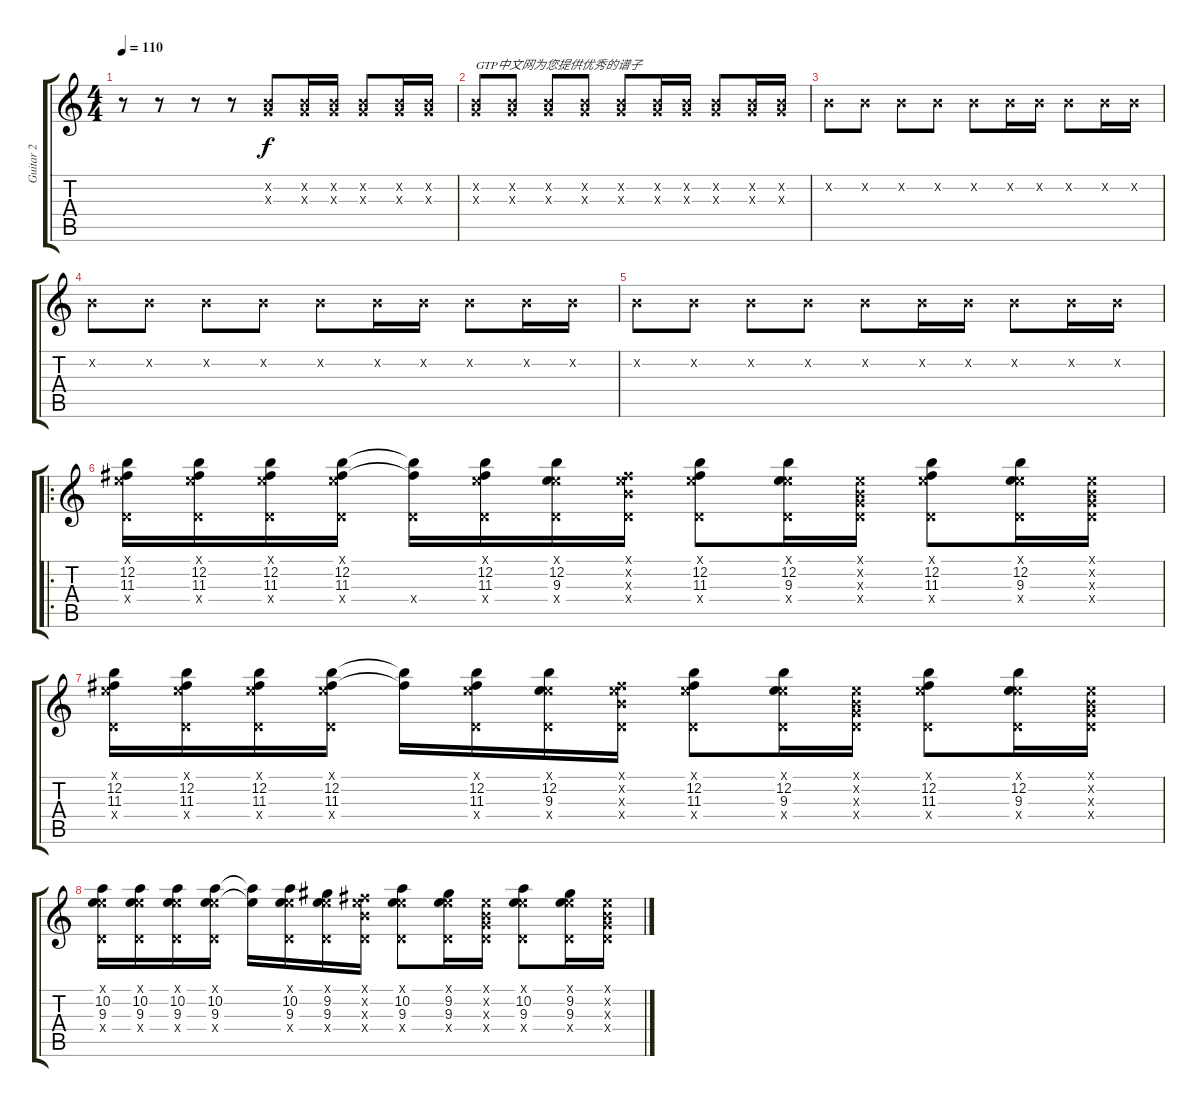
\track ("Guitar 2" "Guitar 2") {instrument overdrivenguitar}
\staff {score tabs}
\tuning (E4 B3 G3 D3 A2 E2) {hide}
\ts (4 4)
\tempo 110
\clef g2
\ks c
r.8{dy f instrument overdrivenguitar} r.8 r.8 r.8 (0.2{x} 0.3{x}).8 (0.2{x} 0.3{x}).16 (0.2{x} 0.3{x}).16 (0.2{x} 0.3{x}).8 (0.2{x} 0.3{x}).16 (0.2{x} 0.3{x}).16 |
(0.2{x} 0.3{x}).8{txt "GTP中文网为您提供优秀的谱子"} (0.2{x} 0.3{x}).8 (0.2{x} 0.3{x}).8 (0.2{x} 0.3{x}).8 (0.2{x} 0.3{x}).8 (0.2{x} 0.3{x}).16 (0.2{x} 0.3{x}).16 (0.2{x} 0.3{x}).8 (0.2{x} 0.3{x}).16 (0.2{x} 0.3{x}).16 |
0.2{x}.8 0.2{x}.8 0.2{x}.8 0.2{x}.8 0.2{x}.8 0.2{x}.16 0.2{x}.16 0.2{x}.8 0.2{x}.16 0.2{x}.16 |
0.2{x}.8 0.2{x}.8 0.2{x}.8 0.2{x}.8 0.2{x}.8 0.2{x}.16 0.2{x}.16 0.2{x}.8 0.2{x}.16 0.2{x}.16 |
0.2{x}.8 0.2{x}.8 0.2{x}.8 0.2{x}.8 0.2{x}.8 0.2{x}.16 0.2{x}.16 0.2{x}.8 0.2{x}.16 0.2{x}.16 |
\ro
(0.1{x} 12.2 11.3 0.4{x}).16 (0.1{x} 12.2 11.3 0.4{x}).16 (0.1{x} 12.2 11.3 0.4{x}).16 (0.1{x} 12.2 11.3 0.4{x}).16 (12.2{t} 11.3{t} 0.4{x}).16 (0.1{x} 12.2 11.3 0.4{x}).16 (0.1{x} 12.2 9.3 0.4{x}).16 (0.1{x} 0.2{x} 11.3{x} 0.4{x}).16 (0.1{x} 12.2 11.3 0.4{x}).8 (0.1{x} 12.2 9.3 0.4{x}).16 (0.1{x} 0.2{x} 0.3{x} 0.4{x}).16 (0.1{x} 12.2 11.3 0.4{x}).8 (0.1{x} 12.2 9.3 0.4{x}).16 (0.1{x} 0.2{x} 0.3{x} 0.4{x}).16 |
(0.1{x} 12.2 11.3 0.4{x}).16 (0.1{x} 12.2 11.3 0.4{x}).16 (0.1{x} 12.2 11.3 0.4{x}).16 (0.1{x} 12.2 11.3 0.4{x}).16 (12.2{t} 11.3{t}).16 (0.1{x} 12.2 11.3 0.4{x}).16 (0.1{x} 12.2 9.3 0.4{x}).16 (0.1{x} 0.2{x} 11.3{x} 0.4{x}).16 (0.1{x} 12.2 11.3 0.4{x}).8 (0.1{x} 12.2 9.3 0.4{x}).16 (0.1{x} 0.2{x} 0.3{x} 0.4{x}).16 (0.1{x} 12.2 11.3 0.4{x}).8 (0.1{x} 12.2 9.3 0.4{x}).16 (0.1{x} 0.2{x} 0.3{x} 0.4{x}).16 |
(0.1{x} 10.2 9.3 0.4{x}).16 (0.1{x} 10.2 9.3 0.4{x}).16 (0.1{x} 10.2 9.3 0.4{x}).16 (0.1{x} 10.2 9.3 0.4{x}).16 (10.2{t} 9.3{t}).16 (0.1{x} 10.2 9.3 0.4{x}).16 (0.1{x} 9.2 9.3 0.4{x}).16 (0.1{x} 0.2{x} 11.3{x} 0.4{x}).16 (0.1{x} 10.2 9.3 0.4{x}).8 (0.1{x} 9.2 9.3 0.4{x}).16 (0.1{x} 0.2{x} 0.3{x} 0.4{x}).16 (0.1{x} 10.2 9.3 0.4{x}).8 (0.1{x} 9.2 9.3 0.4{x}).16 (0.1{x} 0.2{x} 0.3{x} 0.4{x}).16
